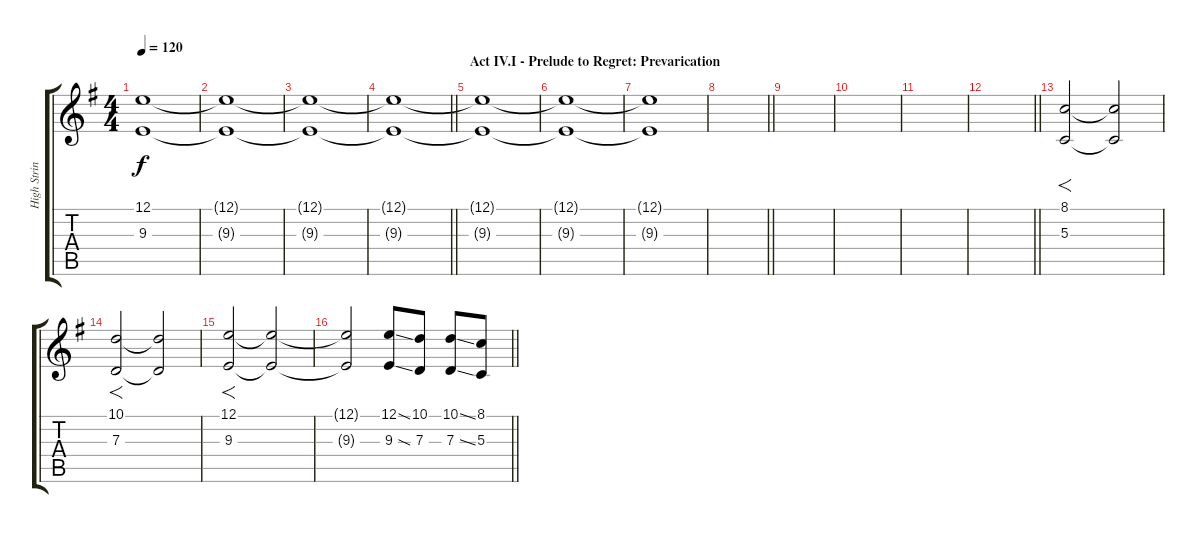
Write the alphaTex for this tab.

\track ("High Strings Standard" "High Strin") {instrument stringensemble1}
\staff {score tabs}
\tuning (E4 B3 G3 D3 A2 E2) {hide}
\ts (4 4)
\section ("" "")
\tempo 120
\clef g2
\ks eminor
(12.1{t} 9.3{t}).1{dy f} |
(12.1{t} 9.3{t}).1 |
(12.1{t} 9.3{t}).1{volume 16} |
\barLineRight lightlight
(12.1{t} 9.3{t}).1 |
\section ("" "Act IV.I - Prelude to Regret: Prevarication")
(12.1{t} 9.3{t}).1{volume 0} |
(12.1{t} 9.3{t}).1 |
(12.1{t} 9.3{t}).1 |
\barLineRight lightlight
|
|
|
|
\barLineRight lightlight
|
(8.1 5.3).2{f volume 12 instrument stringensemble1} (8.1{t} 5.3{t}).2 |
(10.1 7.3).2{f} (10.1{t} 7.3{t}).2 |
(12.1 9.3).2{f} (12.1{t} 9.3{t}).2 |
\barLineRight lightlight
(12.1{t} 9.3{t}).2 (12.1{ss} 9.3{ss}).8 (10.1 7.3).8 (10.1{ss} 7.3{ss}).8 (8.1 5.3).8
